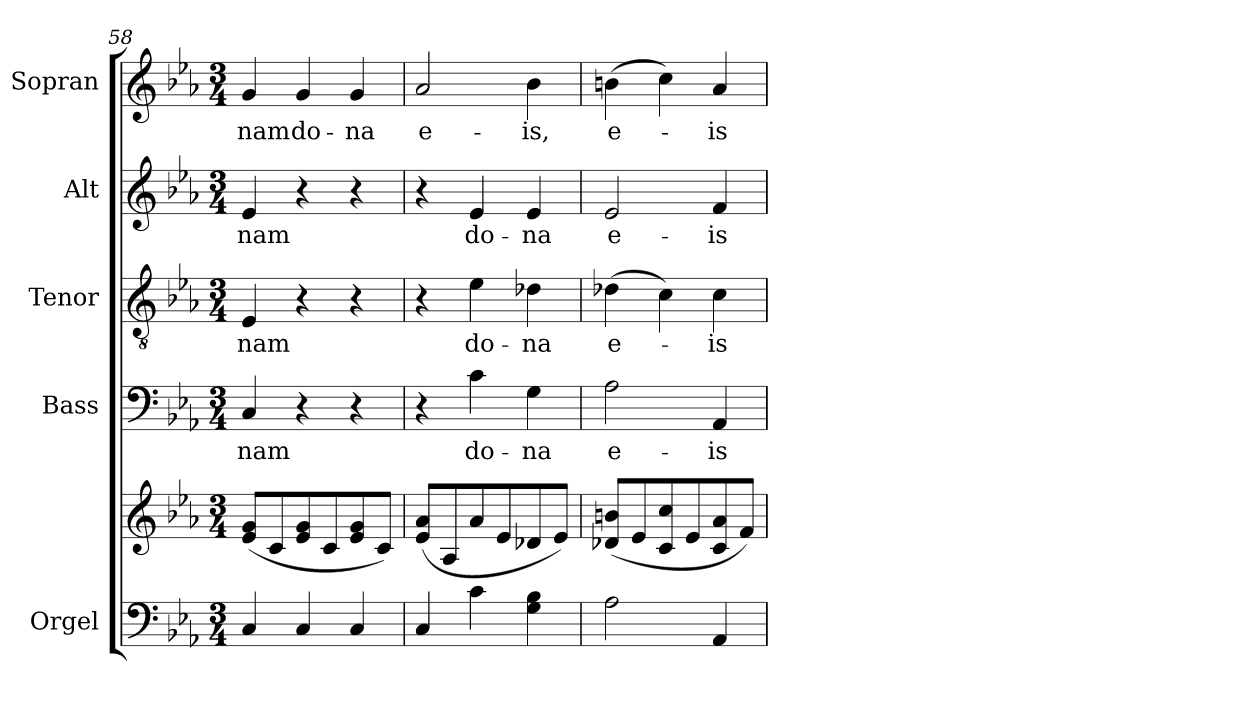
**kern	**kern	**kern	**text	**kern	**text	**kern	**text	**kern	**text
*part5	*part5	*part4	*part4	*part3	*part3	*part2	*part2	*part1	*part1
*staff6	*staff5	*staff4	*staff4	*staff3	*staff3	*staff2	*staff2	*staff1	*staff1
*I"Orgel	*	*I"Bass	*	*I"Tenor	*	*I"Alt	*	*I"Sopran	*
*I'Org.	*	*I'B.	*	*I'T.	*	*I'A.	*	*I'S.	*
*clefF4	*clefG2	*clefF4	*	*clefGv2	*	*clefG2	*	*clefG2	*
*k[b-e-a-]	*k[b-e-a-]	*k[b-e-a-]	*	*k[b-e-a-]	*	*k[b-e-a-]	*	*k[b-e-a-]	*
*E-:	*E-:	*E-:	*	*E-:	*	*E-:	*	*E-:	*
*M3/4	*M3/4	*M3/4	*	*M3/4	*	*M3/4	*	*M3/4	*
=58	=58	=58	=58	=58	=58	=58	=58	=58	=58
!	!	!	!LO:LY:b	!	!LO:LY:b	!	!LO:LY:b	!	!LO:LY:b
4C/	(<8e-/ 8g/L	4C/	-nam	4E-/	-nam	4e-/	-nam	4g/	-nam
.	8c/	.	.	.	.	.	.	.	.
!	!	!	!	!	!	!	!	!	!LO:LY:b
4C/	8e-/ 8g/	4r	.	4r	.	4r	.	4g/	do-
.	8c/	.	.	.	.	.	.	.	.
!	!	!	!	!	!	!	!	!	!LO:LY:b
4C/	8e-/ 8g/	4r	.	4r	.	4r	.	4g/	-na
.	8c/J)	.	.	.	.	.	.	.	.
=59	=59	=59	=59	=59	=59	=59	=59	=59	=59
!	!	!	!	!	!	!	!	!	!LO:LY:b
4C/	(<8e-/ 8a-/L	4r	.	4r	.	4r	.	2a-/	e-
.	8A-/	.	.	.	.	.	.	.	.
!	!	!	!LO:LY:b	!	!LO:LY:b	!	!LO:LY:b	!	!
4c\	8a-/	4c\	do-	4e-\	do-	4e-/	do-	.	.
.	8e-/	.	.	.	.	.	.	.	.
!	!	!	!LO:LY:b	!	!LO:LY:b	!	!LO:LY:b	!	!LO:LY:b
4G\ 4B-\	8d-X/	4G\	-na	4d-X\	-na	4e-/	-na	4b-\	-is,
.	8e-/J)	.	.	.	.	.	.	.	.
=60	=60	=60	=60	=60	=60	=60	=60	=60	=60
!	!	!	!LO:LY:b	!	!LO:LY:b	!	!LO:LY:b	!	!LO:LY:b
2A-\	(<8d-X/ 8bn/L	2A-\	e-	(>4d-X\	e-	2e-/	e-	(>4bn\	e-
.	8e-/	.	.	.	.	.	.	.	.
.	8c/ 8cc/	.	.	4c\)	.	.	.	4cc\)	.
.	8e-/	.	.	.	.	.	.	.	.
!	!	!	!LO:LY:b	!	!LO:LY:b	!	!LO:LY:b	!	!LO:LY:b
4AA-/	8c/ 8a-/	4AA-/	-is	4c\	-is	4f/	-is	4a-/	-is
.	8f/J)	.	.	.	.	.	.	.	.
=	=	=	=	=	=	=	=	=	=
*-	*-	*-	*-	*-	*-	*-	*-	*-	*-
